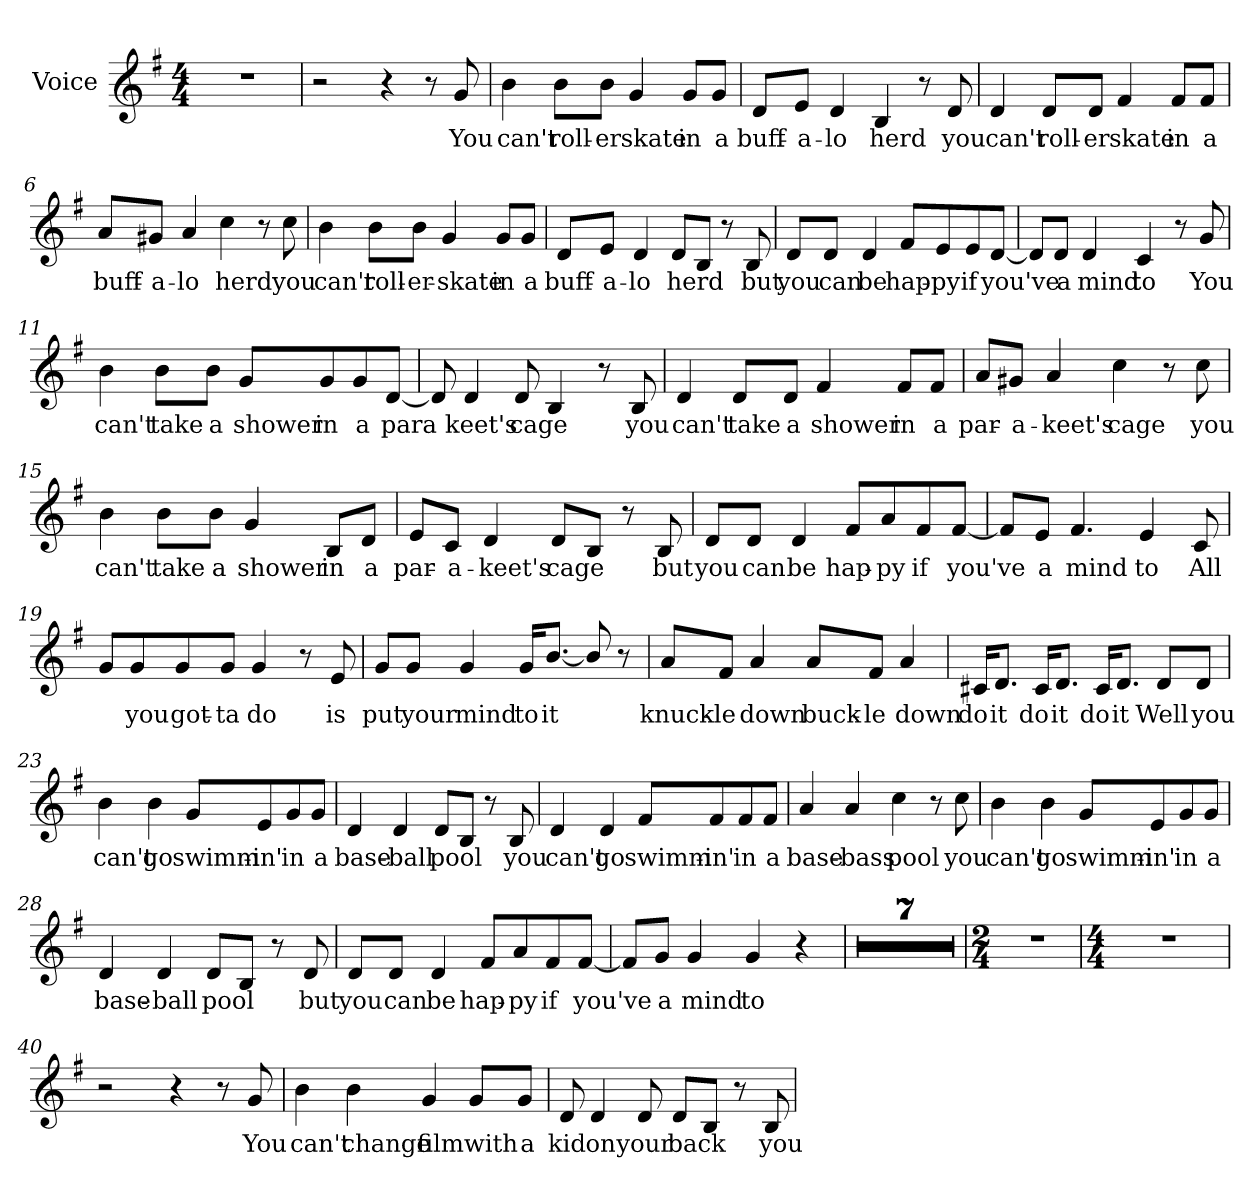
**kern	**text
*part1	*part1
*staff1	*staff1
*I"Voice	*
*I'Vo.	*
*clefG2	*
*k[f#]	*
*M4/4	*
=1	=1
1r	.
=2	=2
2r	.
4r	.
8r	.
!	!LO:LY:b
8g/	You
=3	=3
!	!LO:LY:b
4b\	can't
!	!LO:LY:b
8b\L	roll-
!	!LO:LY:b
8b\J	-er
!	!LO:LY:b
4g/	skate
!	!LO:LY:b
8g/L	in
!	!LO:LY:b
8g/J	a
=4	=4
!	!LO:LY:b
8d/L	buff-
!	!LO:LY:b
8e/J	-a-
!	!LO:LY:b
4d/	-lo
!	!LO:LY:b
4B/	herd
8r	.
!	!LO:LY:b
8d/	you
!!LO:LB:g=z
=5	=5
!	!LO:LY:b
4d/	can't
!	!LO:LY:b
8d/L	roll-
!	!LO:LY:b
8d/J	-er
!	!LO:LY:b
4f#/	skate
!	!LO:LY:b
8f#/L	in
!	!LO:LY:b
8f#/J	a
=6	=6
!	!LO:LY:b
8a/L	buff-
!	!LO:LY:b
8g#X/J	-a-
!	!LO:LY:b
4a/	-lo
!	!LO:LY:b
4cc\	herd
8r	.
!	!LO:LY:b
8cc\	you
=7	=7
!	!LO:LY:b
4b\	can't
!	!LO:LY:b
8b\L	roll-
!	!LO:LY:b
8b\J	-er-
!	!LO:LY:b
4g/	-skate
!	!LO:LY:b
8g/L	in
!	!LO:LY:b
8g/J	a
!!LO:LB:g=z
=8	=8
!	!LO:LY:b
8d/L	buff-
!	!LO:LY:b
8e/J	-a-
!	!LO:LY:b
4d/	-lo
!	!LO:LY:b
8d/L	herd
8B/J	.
8r	.
!	!LO:LY:b
8B/	but
=9	=9
!	!LO:LY:b
8d/L	you
!	!LO:LY:b
8d/J	can
!	!LO:LY:b
4d/	be
!	!LO:LY:b
8f#/L	hap-
!	!LO:LY:b
8e/	-py
!	!LO:LY:b
8e/	if
!	!LO:LY:b
[8d/J	you've
=10	=10
8d/L]	.
!	!LO:LY:b
8d/J	a
!	!LO:LY:b
4d/	mind
!	!LO:LY:b
4c/	to
8r	.
!	!LO:LY:b
8g/	You
!!LO:LB:g=z
=11	=11
!	!LO:LY:b
4b\	can't
!	!LO:LY:b
8b\L	take
!	!LO:LY:b
8b\J	a
!	!LO:LY:b
8g/L	shower
!	!LO:LY:b
8g/	in
!	!LO:LY:b
8g/	a
!	!LO:LY:b
[8d/J	para
=12	=12
8d/]	.
!	!LO:LY:b
4d/	keet's
!	!LO:LY:b
8d/	cage
4B/	.
8r	.
!	!LO:LY:b
8B/	you
=13	=13
!	!LO:LY:b
4d/	can't
!	!LO:LY:b
8d/L	take
!	!LO:LY:b
8d/J	a
!	!LO:LY:b
4f#/	shower
!	!LO:LY:b
8f#/L	in
!	!LO:LY:b
8f#/J	a
!!LO:LB:g=z
=14	=14
!	!LO:LY:b
8a/L	par-
!	!LO:LY:b
8g#X/J	-a-
!	!LO:LY:b
4a/	-keet's
!	!LO:LY:b
4cc\	cage
8r	.
!	!LO:LY:b
8cc\	you
=15	=15
!	!LO:LY:b
4b\	can't
!	!LO:LY:b
8b\L	take
!	!LO:LY:b
8b\J	a
!	!LO:LY:b
4g/	shower
!	!LO:LY:b
8B/L	in
!	!LO:LY:b
8d/J	a
=16	=16
!	!LO:LY:b
8e/L	par-
!	!LO:LY:b
8c/J	-a-
!	!LO:LY:b
4d/	-keet's
!	!LO:LY:b
8d/L	cage
8B/J	.
8r	.
!	!LO:LY:b
8B/	but
!!LO:LB:g=z
=17	=17
!	!LO:LY:b
8d/L	you
!	!LO:LY:b
8d/J	can
!	!LO:LY:b
4d/	be
!	!LO:LY:b
8f#/L	hap-
!	!LO:LY:b
8a/	-py
!	!LO:LY:b
8f#/	if
!	!LO:LY:b
[8f#/J	you've
=18	=18
8f#/L]	.
!	!LO:LY:b
8e/J	a
!	!LO:LY:b
4.f#/	mind
!	!LO:LY:b
4e/	to
!	!LO:LY:b
8c/	All
=19	=19
8g/L	.
!	!LO:LY:b
8g/	you
!	!LO:LY:b
8g/	got-
!	!LO:LY:b
8g/J	-ta
!	!LO:LY:b
4g/	do
8r	.
!	!LO:LY:b
8e/	is
!!LO:LB:g=z
=20	=20
!	!LO:LY:b
8g/L	put
!	!LO:LY:b
8g/J	your
!	!LO:LY:b
4g/	mind
!	!LO:LY:b
16g/KL	to
!	!LO:LY:b
[8.b/J	it
8b/]	.
8r	.
=21	=21
!	!LO:LY:b
8a/L	knuck-
!	!LO:LY:b
8f#/J	-le
!	!LO:LY:b
4a/	down
!	!LO:LY:b
8a/L	buck-
!	!LO:LY:b
8f#/J	-le
!	!LO:LY:b
4a/	down
!!LO:LB:g=z
=22	=22
!	!LO:LY:b
16c#X/KL	do
!	!LO:LY:b
8.d/J	it
!	!LO:LY:b
16c#/KL	do
!	!LO:LY:b
8.d/J	it
!	!LO:LY:b
16c#/KL	do
!	!LO:LY:b
8.d/J	it
!	!LO:LY:b
8d/L	Well
!	!LO:LY:b
8d/J	you
=23	=23
!	!LO:LY:b
4b\	can't
!	!LO:LY:b
4b\	go
!	!LO:LY:b
8g/L	swimm-
!	!LO:LY:b
8e/	-in'
!	!LO:LY:b
8g/	in
!	!LO:LY:b
8g/J	a
=24	=24
!	!LO:LY:b
4d/	base-
!	!LO:LY:b
4d/	-ball
!	!LO:LY:b
8d/L	pool
8B/J	.
8r	.
!	!LO:LY:b
8B/	you
!!LO:PB:g=z
=25	=25
!	!LO:LY:b
4d/	can't
!	!LO:LY:b
4d/	go
!	!LO:LY:b
8f#/L	swimm-
!	!LO:LY:b
8f#/	-in'
!	!LO:LY:b
8f#/	in
!	!LO:LY:b
8f#/J	a
=26	=26
!	!LO:LY:b
4a/	base-
!	!LO:LY:b
4a/	-bass
!	!LO:LY:b
4cc\	pool
8r	.
!	!LO:LY:b
8cc\	you
=27	=27
!	!LO:LY:b
4b\	can't
!	!LO:LY:b
4b\	go
!	!LO:LY:b
8g/L	swimm-
!	!LO:LY:b
8e/	-in'
!	!LO:LY:b
8g/	in
!	!LO:LY:b
8g/J	a
!!LO:LB:g=z
=28	=28
!	!LO:LY:b
4d/	base-
!	!LO:LY:b
4d/	-ball
!	!LO:LY:b
8d/L	pool
8B/J	.
8r	.
!	!LO:LY:b
8d/	but
=29	=29
!	!LO:LY:b
8d/L	you
!	!LO:LY:b
8d/J	can
!	!LO:LY:b
4d/	be
!	!LO:LY:b
8f#/L	hap-
!	!LO:LY:b
8a/	-py
!	!LO:LY:b
8f#/	if
!	!LO:LY:b
[8f#/J	you've
=30	=30
8f#/L]	.
!	!LO:LY:b
8g/J	a
!	!LO:LY:b
4g/	mind
!	!LO:LY:b
4g/	to
4r	.
=31	=31
1r	.
=32	=32
1r	.
=33	=33
1r	.
=34	=34
1r	.
!!LO:LB:g=z
=35	=35
1r	.
=36	=36
1r	.
=37	=37
1r	.
=38	=38
*M2/4	*
2r	.
=39	=39
*M4/4	*
1r	.
=40	=40
2r	.
4r	.
8r	.
!	!LO:LY:b
8g/	You
=41	=41
!	!LO:LY:b
4b\	can't
!	!LO:LY:b
4b\	change
!	!LO:LY:b
4g/	film
!	!LO:LY:b
8g/L	with
!	!LO:LY:b
8g/J	a
!!LO:LB:g=z
=42	=42
!	!LO:LY:b
8d/	kid
!	!LO:LY:b
4d/	on
!	!LO:LY:b
8d/	your
!	!LO:LY:b
8d/L	back
8B/J	.
8r	.
!	!LO:LY:b
8B/	you
=	=
*-	*-
